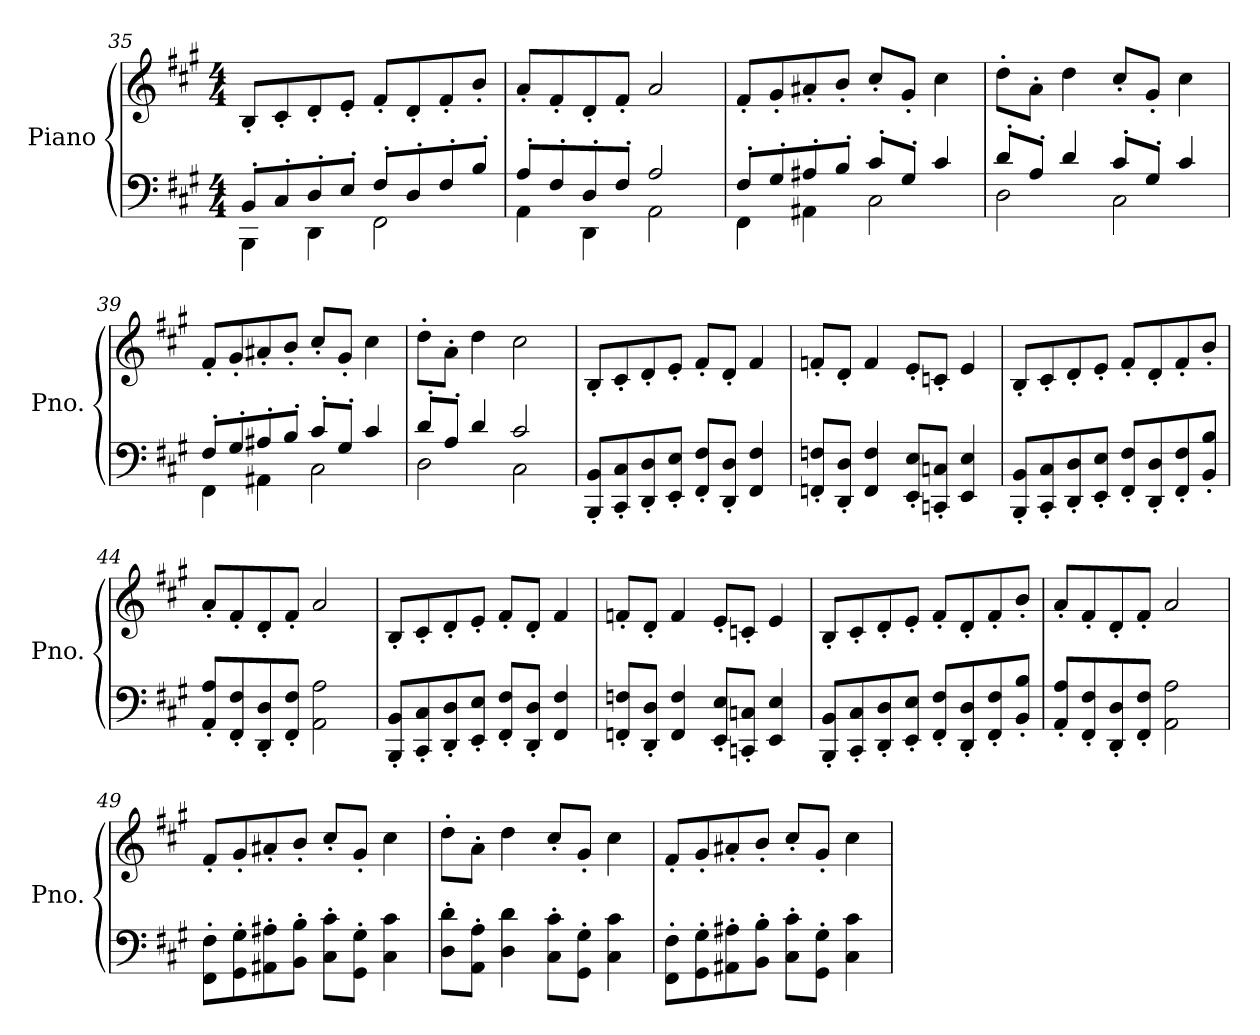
**kern	**kern
*part1	*part1
*staff2	*staff1
*I"Piano	*
*I'Pno.	*
*clefF4	*clefG2
*k[f#c#g#]	*k[f#c#g#]
*M4/4	*M4/4
=35	=35
*^	*
8BB'/L	4BBB\	8B'/L
8C#'/	.	8c#'/
8D'/	4DD\	8d'/
8E'/J	.	8e'/J
8F#'/L	2FF#\	8f#'/L
8D'/	.	8d'/
8F#'/	.	8f#'/
8B'/J	.	8b'/J
=36	=36	=36
8A'/L	4AA\	8a'/L
8F#'/	.	8f#'/
8D'/	4DD\	8d'/
8F#'/J	.	8f#'/J
2A/	2AA\	2a/
!!LO:LB:g=z
=37	=37	=37
8F#'/L	4FF#\	8f#'/L
8G#'/	.	8g#'/
8A#X'/	4AA#X\	8a#X'/
8B'/J	.	8b'/J
8c#'/L	2C#\	8cc#'/L
8G#'/J	.	8g#'/J
4c#/	.	4cc#\
=38	=38	=38
8d'/L	2D\	8dd'\L
8A'/J	.	8a'\J
4d/	.	4dd\
8c#'/L	2C#\	8cc#'/L
8G#'/J	.	8g#'/J
4c#/	.	4cc#\
=39	=39	=39
8F#'/L	4FF#\	8f#'/L
8G#'/	.	8g#'/
8A#X'/	4AA#X\	8a#X'/
8B'/J	.	8b'/J
8c#'/L	2C#\	8cc#'/L
8G#'/J	.	8g#'/J
4c#/	.	4cc#\
=40	=40	=40
8d'/L	2D\	8dd'\L
8A'/J	.	8a'\J
4d/	.	4dd\
2c#/	2C#\	2cc#\
*v	*v	*
=41	=41
8BBB/' 8BB/'L	8B'/L
8CC#/' 8C#/'	8c#'/
8DD/' 8D/'	8d'/
8EE/' 8E/'J	8e'/J
8FF#/' 8F#/'L	8f#'/L
8DD/' 8D/'J	8d'/J
4FF#/ 4F#/	4f#/
=42	=42
8FFn/' 8Fn/'L	8fn'/L
8DD/' 8D/'J	8d'/J
4FF/ 4F/	4f/
8EE/' 8E/'L	8e'/L
8CCn/' 8Cn/'J	8cn'/J
4EE/ 4E/	4e/
!!LO:LB:g=z
=43	=43
8BBB/' 8BB/'L	8B'/L
8CC#/' 8C#/'	8c#'/
8DD/' 8D/'	8d'/
8EE/' 8E/'J	8e'/J
8FF#/' 8F#/'L	8f#'/L
8DD/' 8D/'	8d'/
8FF#/' 8F#/'	8f#'/
8BB/' 8B/'J	8b'/J
=44	=44
8AA/' 8A/'L	8a'/L
8FF#/' 8F#/'	8f#'/
8DD/' 8D/'	8d'/
8FF#/' 8F#/'J	8f#'/J
2AA\ 2A\	2a/
=45	=45
8BBB/' 8BB/'L	8B'/L
8CC#/' 8C#/'	8c#'/
8DD/' 8D/'	8d'/
8EE/' 8E/'J	8e'/J
8FF#/' 8F#/'L	8f#'/L
8DD/' 8D/'J	8d'/J
4FF#/ 4F#/	4f#/
=46	=46
8FFn/' 8Fn/'L	8fn'/L
8DD/' 8D/'J	8d'/J
4FF/ 4F/	4f/
8EE/' 8E/'L	8e'/L
8CCn/' 8Cn/'J	8cn'/J
4EE/ 4E/	4e/
=47	=47
8BBB/' 8BB/'L	8B'/L
8CC#/' 8C#/'	8c#'/
8DD/' 8D/'	8d'/
8EE/' 8E/'J	8e'/J
8FF#/' 8F#/'L	8f#'/L
8DD/' 8D/'	8d'/
8FF#/' 8F#/'	8f#'/
8BB/' 8B/'J	8b'/J
=48	=48
8AA/' 8A/'L	8a'/L
8FF#/' 8F#/'	8f#'/
8DD/' 8D/'	8d'/
8FF#/' 8F#/'J	8f#'/J
2AA\ 2A\	2a/
!!LO:LB:g=z
=49	=49
8FF#\' 8F#\'L	8f#'/L
8GG#\' 8G#\'	8g#'/
8AA#X\' 8A#X\'	8a#X'/
8BB\' 8B\'J	8b'/J
8C#\' 8c#\'L	8cc#'/L
8GG#\' 8G#\'J	8g#'/J
4C#\ 4c#\	4cc#\
=50	=50
8D\' 8d\'L	8dd'\L
8AA\' 8A\'J	8a'\J
4D\ 4d\	4dd\
8C#\' 8c#\'L	8cc#'/L
8GG#\' 8G#\'J	8g#'/J
4C#\ 4c#\	4cc#\
=51	=51
8FF#\' 8F#\'L	8f#'/L
8GG#\' 8G#\'	8g#'/
8AA#X\' 8A#X\'	8a#X'/
8BB\' 8B\'J	8b'/J
8C#\' 8c#\'L	8cc#'/L
8GG#\' 8G#\'J	8g#'/J
4C#\ 4c#\	4cc#\
=	=
*-	*-
